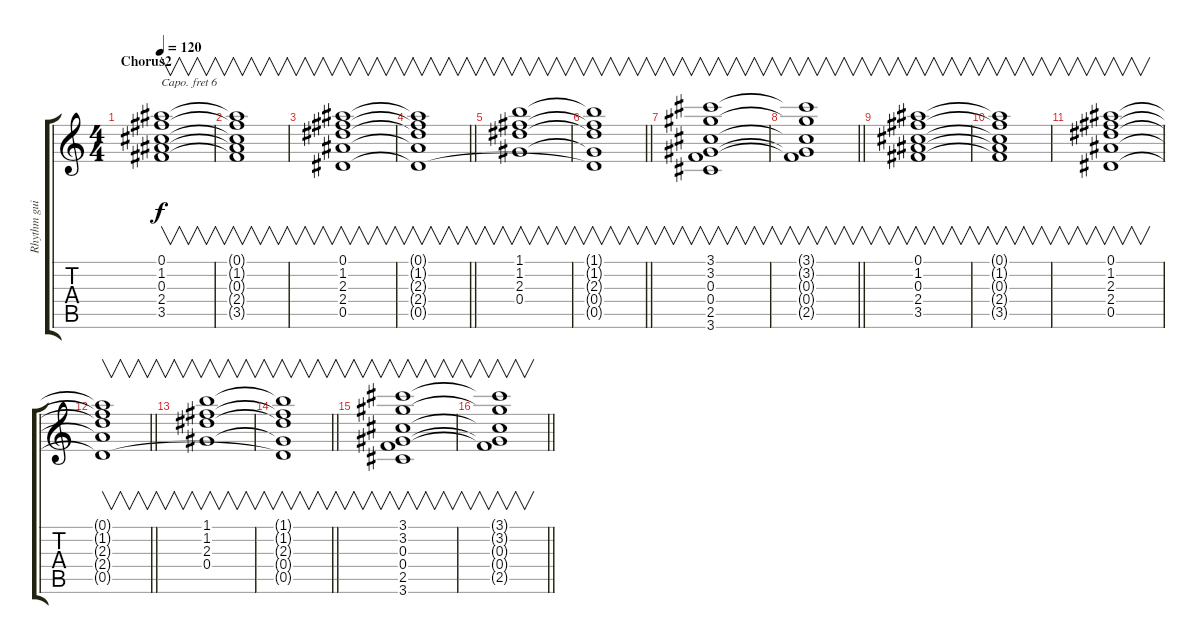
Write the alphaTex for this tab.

\track ("Rhythm guitar" "Rhythm gui") {instrument distortionguitar}
\staff {score tabs}
\capo 6
\tuning (E4 B3 G3 D3 A2 E2) {hide}
\ts (4 4)
\section ("" "Chorus2")
\tempo 120
\clef g2
\ks c
(0.1 1.2 0.3 2.4 3.5).1{v dy f} |
(0.1{t} 1.2{t} 0.3{t} 2.4{t} 3.5{t}).1{v} |
(0.1 1.2 2.3 2.4 0.5).1{v} |
\barLineRight lightlight
(0.1{t} 1.2{t} 2.3{t} 2.4{t} 0.5{t}).1{v} |
(1.1 1.2 2.3 0.4).1{v} |
\barLineRight lightlight
(1.1{t} 1.2{t} 2.3{t} 0.4{t} 0.5{t}).1{v} |
(3.1 3.2 0.3 0.4 2.5 3.6).1{v} |
\barLineRight lightlight
(3.1{t} 3.2{t} 0.3{t} 0.4{t} 2.5{t}).1{v} |
(0.1 1.2 0.3 2.4 3.5).1{v} |
(0.1{t} 1.2{t} 0.3{t} 2.4{t} 3.5{t}).1{v} |
(0.1 1.2 2.3 2.4 0.5).1{v} |
\barLineRight lightlight
(0.1{t} 1.2{t} 2.3{t} 2.4{t} 0.5{t}).1{v} |
(1.1 1.2 2.3 0.4).1{v} |
\barLineRight lightlight
(1.1{t} 1.2{t} 2.3{t} 0.4{t} 0.5{t}).1{v} |
(3.1 3.2 0.3 0.4 2.5 3.6).1{v} |
\barLineRight lightlight
(3.1{t} 3.2{t} 0.3{t} 0.4{t} 2.5{t}).1{v}
